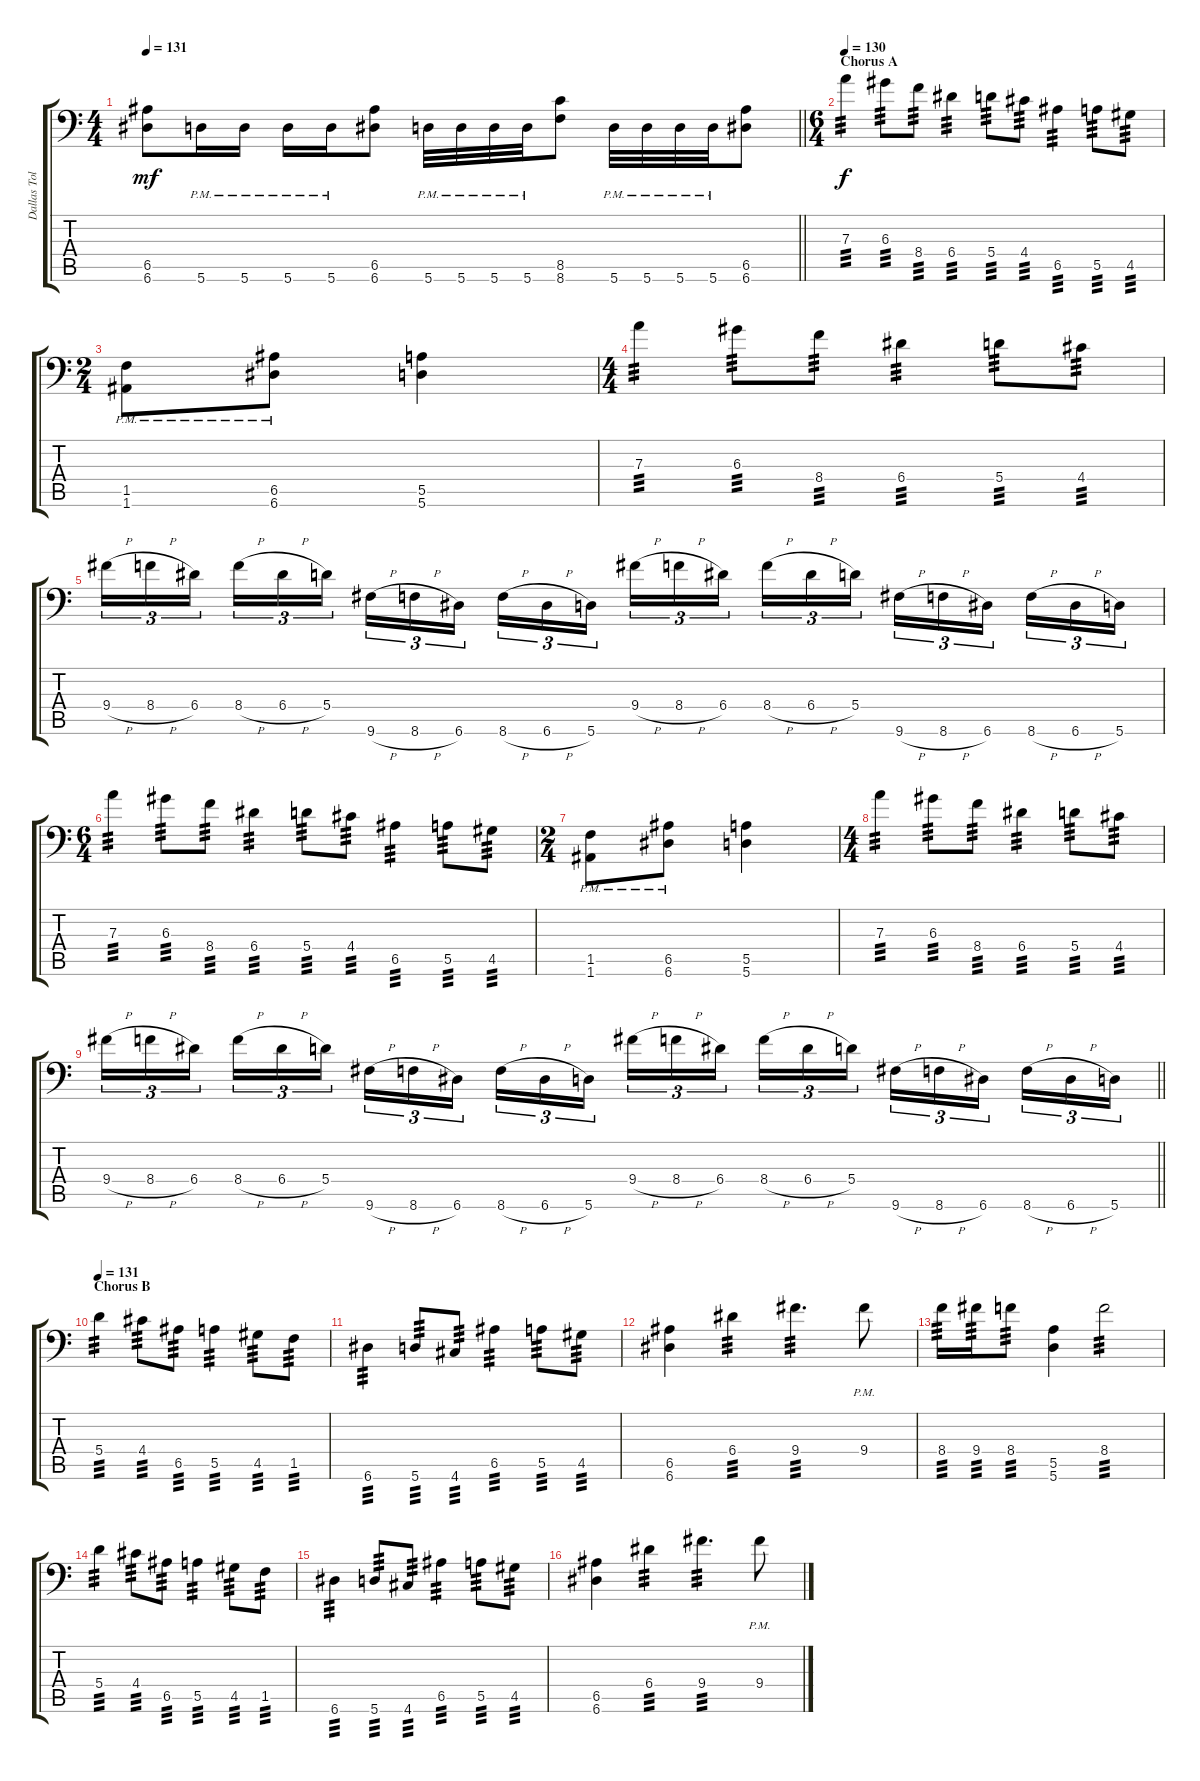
\track ("Dallas Toler-Wade " "Dallas Tol") {instrument distortionguitar}
\staff {score tabs}
\tuning (B3 Gb3 D3 A2 E2 A1) {hide}
\ts (4 4)
\tempo 131
\clef f4
\barLineRight lightlight
\ks c
(6.5 6.6).8{dy mf} 5.6{pm}.16 5.6{pm}.16 5.6{pm}.16 5.6{pm}.16 (6.5 6.6).8 5.6{pm}.32 5.6{pm}.32 5.6{pm}.32 5.6{pm}.32 (8.5 8.6).8 5.6{pm}.32 5.6{pm}.32 5.6{pm}.32 5.6{pm}.32 (6.5 6.6).8 |
\ts (6 4)
\section ("" "Chorus A")
\tempo 130
7.3.4{tp 3 dy f} 6.3.8{tp 3} 8.4.8{tp 3} 6.4.4{tp 3} 5.4.8{tp 3} 4.4.8{tp 3} 6.5.4{tp 3} 5.5.8{tp 3} 4.5.8{tp 3} |
\ts (2 4)
(1.5{pm} 1.6{pm}).8 (6.5{pm} 6.6{pm}).8 (5.5 5.6).4 |
\ts (4 4)
7.3.4{tp 3} 6.3.8{tp 3} 8.4.8{tp 3} 6.4.4{tp 3} 5.4.8{tp 3} 4.4.8{tp 3} |
9.4{h}.16{tu (3 2)} 8.4{h}.16{tu (3 2)} 6.4.16{tu (3 2) beam splitsecondary} 8.4{h}.16{tu (3 2)} 6.4{h}.16{tu (3 2)} 5.4.16{tu (3 2)} 9.6{h}.16{tu (3 2)} 8.6{h}.16{tu (3 2)} 6.6.16{tu (3 2) beam splitsecondary} 8.6{h}.16{tu (3 2)} 6.6{h}.16{tu (3 2)} 5.6.16{tu (3 2)} 9.4{h}.16{tu (3 2)} 8.4{h}.16{tu (3 2)} 6.4.16{tu (3 2) beam splitsecondary} 8.4{h}.16{tu (3 2)} 6.4{h}.16{tu (3 2)} 5.4.16{tu (3 2)} 9.6{h}.16{tu (3 2)} 8.6{h}.16{tu (3 2)} 6.6.16{tu (3 2) beam splitsecondary} 8.6{h}.16{tu (3 2)} 6.6{h}.16{tu (3 2)} 5.6.16{tu (3 2)} |
\ts (6 4)
7.3.4{tp 3} 6.3.8{tp 3} 8.4.8{tp 3} 6.4.4{tp 3} 5.4.8{tp 3} 4.4.8{tp 3} 6.5.4{tp 3} 5.5.8{tp 3} 4.5.8{tp 3} |
\ts (2 4)
(1.5{pm} 1.6{pm}).8 (6.5{pm} 6.6{pm}).8 (5.5 5.6).4 |
\ts (4 4)
7.3.4{tp 3} 6.3.8{tp 3} 8.4.8{tp 3} 6.4.4{tp 3} 5.4.8{tp 3} 4.4.8{tp 3} |
\barLineRight lightlight
9.4{h}.16{tu (3 2)} 8.4{h}.16{tu (3 2)} 6.4.16{tu (3 2) beam splitsecondary} 8.4{h}.16{tu (3 2)} 6.4{h}.16{tu (3 2)} 5.4.16{tu (3 2)} 9.6{h}.16{tu (3 2)} 8.6{h}.16{tu (3 2)} 6.6.16{tu (3 2) beam splitsecondary} 8.6{h}.16{tu (3 2)} 6.6{h}.16{tu (3 2)} 5.6.16{tu (3 2)} 9.4{h}.16{tu (3 2)} 8.4{h}.16{tu (3 2)} 6.4.16{tu (3 2) beam splitsecondary} 8.4{h}.16{tu (3 2)} 6.4{h}.16{tu (3 2)} 5.4.16{tu (3 2)} 9.6{h}.16{tu (3 2)} 8.6{h}.16{tu (3 2)} 6.6.16{tu (3 2) beam splitsecondary} 8.6{h}.16{tu (3 2)} 6.6{h}.16{tu (3 2)} 5.6.16{tu (3 2)} |
\section ("" "Chorus B")
\tempo 131
5.4.4{tp 3} 4.4.8{tp 3} 6.5.8{tp 3} 5.5.4{tp 3} 4.5.8{tp 3} 1.5.8{tp 3} |
6.6.4{tp 3} 5.6.8{tp 3} 4.6.8{tp 3} 6.5.4{tp 3} 5.5.8{tp 3} 4.5.8{tp 3} |
(6.5 6.6).4 6.4.4{tp 3} 9.4.4{d tp 3} 9.4{pm}.8 |
8.4.16{tp 3} 9.4.16{tp 3} 8.4.8{tp 3} (5.5 5.6).4 8.4.2{tp 3} |
5.4.4{tp 3} 4.4.8{tp 3} 6.5.8{tp 3} 5.5.4{tp 3} 4.5.8{tp 3} 1.5.8{tp 3} |
6.6.4{tp 3} 5.6.8{tp 3} 4.6.8{tp 3} 6.5.4{tp 3} 5.5.8{tp 3} 4.5.8{tp 3} |
(6.5 6.6).4 6.4.4{tp 3} 9.4.4{d tp 3} 9.4{pm}.8
